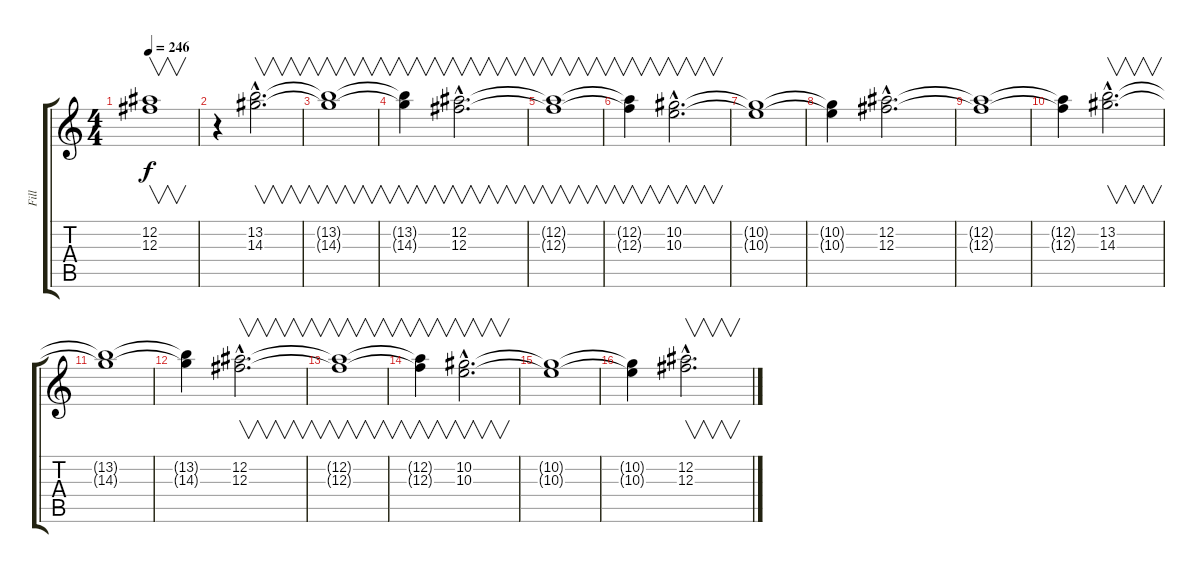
\track ("Fill" "Fill") {instrument overdrivenguitar}
\staff {score tabs}
\tuning (Eb4 Bb3 Gb3 Db3 Ab2 Eb2) {hide}
\ts (4 4)
\tempo 246
\clef g2
\ks c
(12.2{t} 12.3{t}).1{v dy f} |
r.4 (13.2{hac} 14.3{hac}).2{v d} |
(13.2{t} 14.3{t}).1{v} |
(13.2{t} 14.3{t}).4{v} (12.2{hac} 12.3{hac}).2{v d} |
(12.2{t} 12.3{t}).1{v} |
(12.2{t} 12.3{t}).4{v} (10.2{hac} 10.3{hac}).2{v d} |
(10.2{t} 10.3{t}).1 |
(10.2{t} 10.3{t}).4 (12.2{hac} 12.3{hac}).2{d} |
(12.2{t} 12.3{t}).1 |
(12.2{t} 12.3{t}).4 (13.2{hac} 14.3{hac}).2{v d} |
(13.2{t} 14.3{t}).1 |
(13.2{t} 14.3{t}).4 (12.2{hac} 12.3{hac}).2{v d} |
(12.2{t} 12.3{t}).1{v} |
(12.2{t} 12.3{t}).4{v} (10.2{hac} 10.3{hac}).2{v d} |
(10.2{t} 10.3{t}).1 |
(10.2{t} 10.3{t}).4 (12.2{hac} 12.3{hac}).2{v d}
